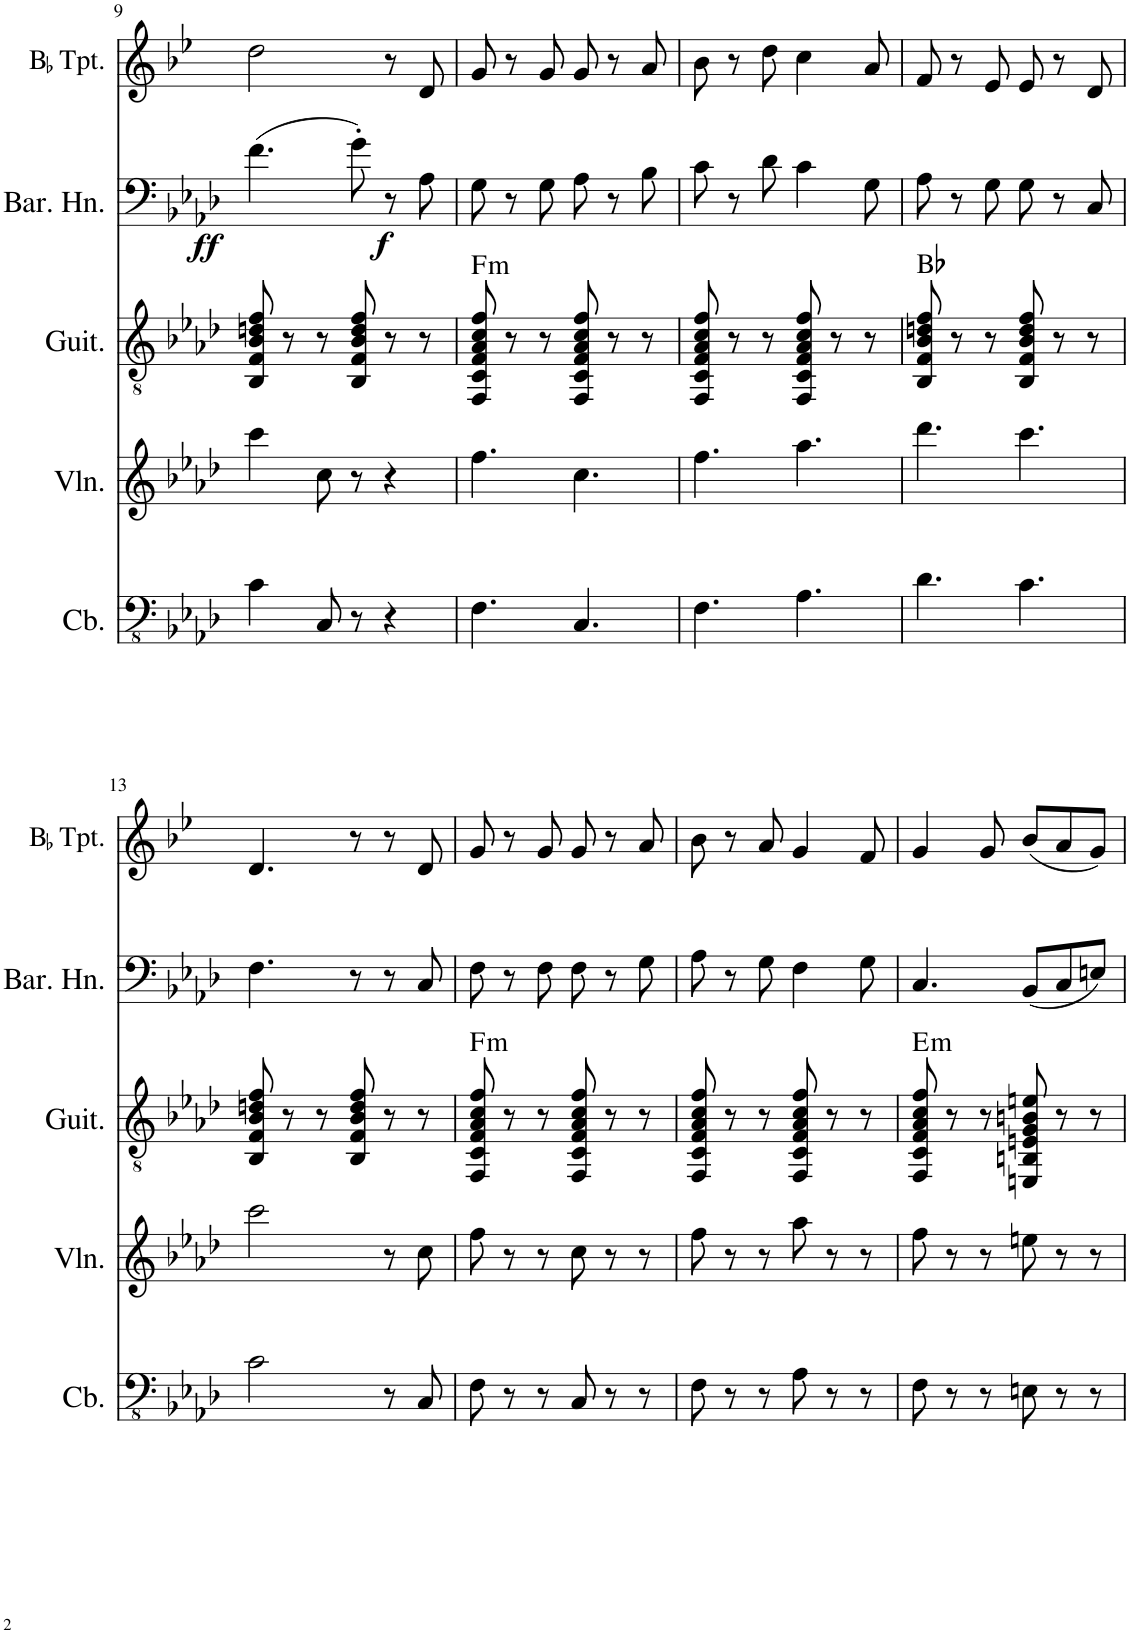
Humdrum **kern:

**kern	**kern	**kern	**harte	**kern	**dynam	**kern
*part5	*part4	*part3	*part3	*part2	*part2	*part1
*staff5	*staff4	*staff3	*	*staff2	*staff2	*staff1
*I"Double Bass	*I"Violin	*I"Guitar	*	*I"Baritone Horn	*	*I"BaccidentalFlat Trumpet
*	*I'Vln.	*I'Guit.	*	*I'Bar. Hn.	*	*I'BaccidentalFlat Tpt.
!!LO:PB:g=z
*clefFv4	*clefG2	*clefGv2	*	*clefF4	*	*clefG2
*Trd7c12	*	*	*	*Trd4c7	*	*Trd1c2
*k[b-e-a-d-]	*k[b-e-a-d-]	*k[b-e-a-d-]	*	*k[b-e-a-d-]	*	*k[b-e-]
*M6/8	*M6/8	*M6/8	*	*M6/8	*	*M6/8
=9	=9	=9	=9	=9	=9	=9
!	!	!	!	!	!LO:DY:b	!
4C\	4ccc\	8BB-/ 8F/ 8B-/ 8dn/ 8f/	.	(4.f\	ff	2dd\
.	.	8r	.	.	.	.
8CC/	8cc\	8r	.	.	.	.
8r	8r	8BB-/ 8F/ 8B-/ 8d/ 8f/	.	8g'\)	.	.
4r	4r	8r	.	8r	.	8r
!	!	!	!	!	!LO:DY:b	!
.	.	8r	.	8A-\	f	8d/
=10	=10	=10	=10	=10	=10	=10
!	!	!	!LO:H:kt=m	!	!	!
4.FF\	4.ff\	8FF/ 8C/ 8F/ 8A-/ 8c/ 8f/	F:min	8G\	.	8g/
.	.	8r	.	8r	.	8r
.	.	8r	.	8G\	.	8g/
4.CC/	4.cc\	8FF/ 8C/ 8F/ 8A-/ 8c/ 8f/	.	8A-\	.	8g/
.	.	8r	.	8r	.	8r
.	.	8r	.	8B-\	.	8a/
=11	=11	=11	=11	=11	=11	=11
4.FF\	4.ff\	8FF/ 8C/ 8F/ 8A-/ 8c/ 8f/	.	8c\	.	8b-\
.	.	8r	.	8r	.	8r
.	.	8r	.	8d-\	.	8dd\
4.AA-\	4.aa-\	8FF/ 8C/ 8F/ 8A-/ 8c/ 8f/	.	4c\	.	4cc\
.	.	8r	.	.	.	.
.	.	8r	.	8G\	.	8a/
=12	=12	=12	=12	=12	=12	=12
4.D-\	4.ddd-\	8BB-/ 8F/ 8B-/ 8dn/ 8f/	Bb:maj	8A-\	.	8f/
.	.	8r	.	8r	.	8r
.	.	8r	.	8G\	.	8e-/
4.C\	4.ccc\	8BB-/ 8F/ 8B-/ 8d/ 8f/	.	8G\	.	8e-/
.	.	8r	.	8r	.	8r
.	.	8r	.	8C/	.	8d/
!!LO:LB:g=z
=13	=13	=13	=13	=13	=13	=13
2C\	2ccc\	8BB-/ 8F/ 8B-/ 8dn/ 8f/	.	4.F\	.	4.d/
.	.	8r	.	.	.	.
.	.	8r	.	.	.	.
.	.	8BB-/ 8F/ 8B-/ 8d/ 8f/	.	8r	.	8r
8r	8r	8r	.	8r	.	8r
8CC/	8cc\	8r	.	8C/	.	8d/
=14	=14	=14	=14	=14	=14	=14
!	!	!	!LO:H:kt=m	!	!	!
8FF\	8ff\	8FF/ 8C/ 8F/ 8A-/ 8c/ 8f/	F:min	8F\	.	8g/
8r	8r	8r	.	8r	.	8r
8r	8r	8r	.	8F\	.	8g/
8CC/	8cc\	8FF/ 8C/ 8F/ 8A-/ 8c/ 8f/	.	8F\	.	8g/
8r	8r	8r	.	8r	.	8r
8r	8r	8r	.	8G\	.	8a/
=15	=15	=15	=15	=15	=15	=15
8FF\	8ff\	8FF/ 8C/ 8F/ 8A-/ 8c/ 8f/	.	8A-\	.	8b-\
8r	8r	8r	.	8r	.	8r
8r	8r	8r	.	8G\	.	8a/
8AA-\	8aa-\	8FF/ 8C/ 8F/ 8A-/ 8c/ 8f/	.	4F\	.	4g/
8r	8r	8r	.	.	.	.
8r	8r	8r	.	8G\	.	8f/
=16	=16	=16	=16	=16	=16	=16
!	!	!	!LO:H:kt=m	!	!	!
8FF\	8ff\	8FF/ 8C/ 8F/ 8A-/ 8c/ 8f/	E:min	4.C/	.	4g/
8r	8r	8r	.	.	.	.
8r	8r	8r	.	.	.	8g/
8EEn\	8een\	8EEn/ 8BBn/ 8En/ 8G/ 8Bn/ 8en/	.	(8BB-/L	.	(8b-/L
8r	8r	8r	.	8C/	.	8a/
8r	8r	8r	.	8En/J)	.	8g/J)
=	=	=	=	=	=	=
*-	*-	*-	*-	*-	*-	*-
